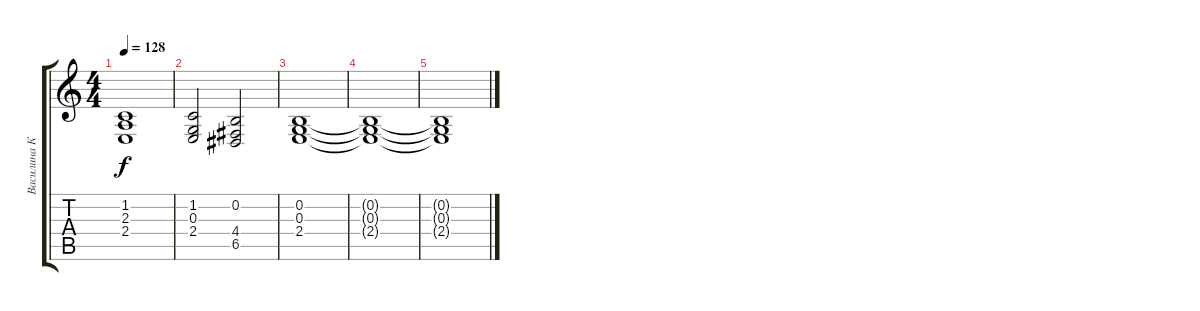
\track ("Василина Кичигина" "Василина К") {instrument synthstrings2}
\staff {score tabs}
\tuning (E4 B3 G3 D3 A2 E2) {hide}
\ts (4 4)
\tempo 128
\clef g2
\ks c
(1.2 2.3 2.4).1{dy f} |
(1.2 0.3 2.4).2 (0.2 4.4 6.5).2 |
(0.2 0.3 2.4).1{volume 0} |
(0.2{t} 0.3{t} 2.4{t}).1 |
(0.2{t} 0.3{t} 2.4{t}).1
